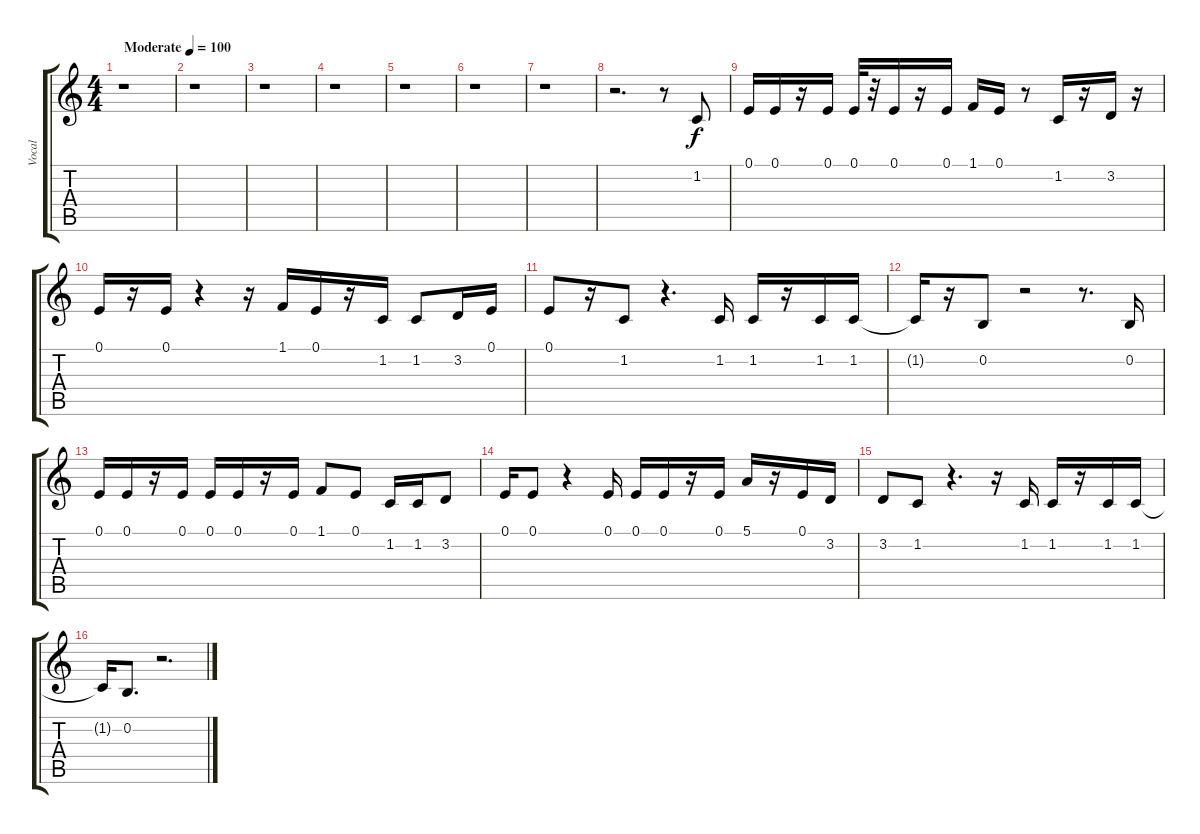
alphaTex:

\track ("Vocal" "Vocal") {instrument flute}
\staff {score tabs}
\tuning (E4 B3 G3 D3 A2 E2) {hide}
\ts (4 4)
\tempo (100 "Moderate")
\clef g2
\ks c
r.1{dy f instrument flute} |
r.1 |
r.1 |
r.1 |
r.1 |
r.1 |
r.1 |
r.2{d} r.8 1.2.8 |
0.1.16 0.1.16 r.16 0.1.16 0.1.32 r.32 0.1.16 r.16 0.1.16 1.1.16 0.1.16 r.8 1.2.16 r.16 3.2.16 r.16 |
0.1.16 r.16 0.1.16 r.4 r.16 1.1.16 0.1.16 r.16 1.2.16 1.2.8 3.2.16 0.1.16 |
0.1.8 r.16 1.2.8 r.4{d} 1.2.16 1.2.16 r.16 1.2.16 1.2.16 |
1.2{t}.16 r.16 0.2.8 r.2 r.8{d} 0.2.16 |
0.1.16 0.1.16 r.16 0.1.16 0.1.16 0.1.16 r.16 0.1.16 1.1.8 0.1.8 1.2.16 1.2.16 3.2.8 |
0.1.16 0.1.8 r.4 0.1.16 0.1.16 0.1.16 r.16 0.1.16 5.1.16 r.16 0.1.16 3.2.16 |
3.2.8 1.2.8 r.4{d} r.16 1.2.16 1.2.16 r.16 1.2.16 1.2.16 |
1.2{t}.16 0.2.8{d} r.2{d}
